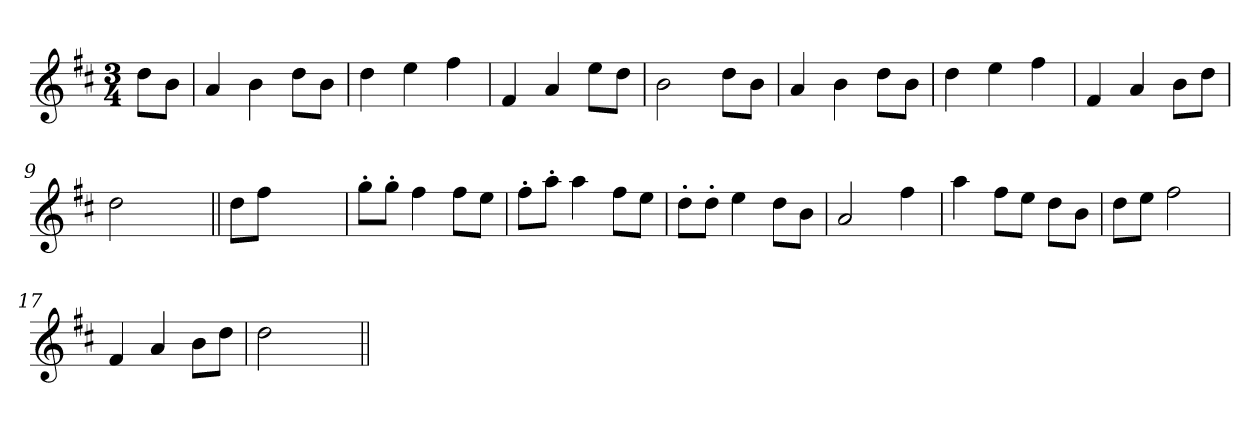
**kern
*part1
*staff1
*clefG2
*k[f#c#]
*D:
*M3/4
=1
8dd\L
8b\J
=2
4a/
4b\
8dd\L
8b\J
=3
4dd\
4ee\
4ff#\
=4
4f#/
4a/
8ee\L
8dd\J
=5
2b\
8dd\L
8b\J
=6
4a/
4b\
8dd\L
8b\J
=7
4dd\
4ee\
4ff#\
=8
4f#/
4a/
8b\L
8dd\J
=9
2dd\
4ryy
=10||
8dd\L
8ff#\J
2ryy
!!LO:LB:g=z
=11
8gg'\L
8gg'\J
4ff#\
8ff#\L
8ee\J
=12
8ff#'\L
8aa'\J
4aa\
8ff#\L
8ee\J
=13
8dd'\L
8dd'\J
4ee\
8dd\L
8b\J
=14
2a/
4ff#\
=15
4aa\
8ff#\L
8ee\J
8dd\L
8b\J
=16
8dd\L
8ee\J
2ff#\
=17
4f#/
4a/
8b\L
8dd\J
=18
2dd\
4ryy
=||
*-
